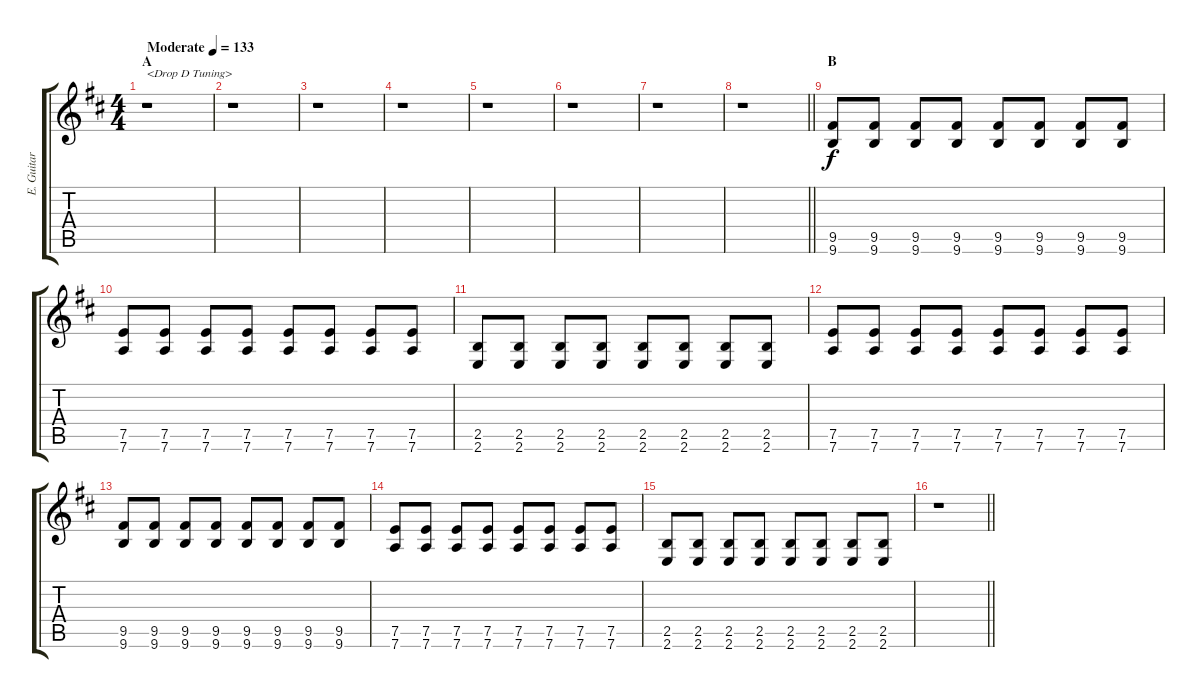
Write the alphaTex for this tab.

\track ("E. Guitar II" "E. Guitar ") {instrument overdrivenguitar}
\staff {score tabs}
\tuning (E4 B3 G3 D3 A2 D2) {hide}
\ts (4 4)
\section ("" "A")
\tempo (133 "Moderate")
\clef g2
\ks d
r.1{txt "<Drop D Tuning>" dy f instrument overdrivenguitar} |
r.1 |
r.1 |
r.1 |
r.1 |
r.1 |
r.1 |
\barLineRight lightlight
r.1 |
\section ("" "B")
(9.5 9.6).8 (9.5 9.6).8 (9.5 9.6).8 (9.5 9.6).8 (9.5 9.6).8 (9.5 9.6).8 (9.5 9.6).8 (9.5 9.6).8 |
(7.5 7.6).8 (7.5 7.6).8 (7.5 7.6).8 (7.5 7.6).8 (7.5 7.6).8 (7.5 7.6).8 (7.5 7.6).8 (7.5 7.6).8 |
(2.5 2.6).8 (2.5 2.6).8 (2.5 2.6).8 (2.5 2.6).8 (2.5 2.6).8 (2.5 2.6).8 (2.5 2.6).8 (2.5 2.6).8 |
(7.5 7.6).8 (7.5 7.6).8 (7.5 7.6).8 (7.5 7.6).8 (7.5 7.6).8 (7.5 7.6).8 (7.5 7.6).8 (7.5 7.6).8 |
(9.5 9.6).8 (9.5 9.6).8 (9.5 9.6).8 (9.5 9.6).8 (9.5 9.6).8 (9.5 9.6).8 (9.5 9.6).8 (9.5 9.6).8 |
(7.5 7.6).8 (7.5 7.6).8 (7.5 7.6).8 (7.5 7.6).8 (7.5 7.6).8 (7.5 7.6).8 (7.5 7.6).8 (7.5 7.6).8 |
(2.5 2.6).8 (2.5 2.6).8 (2.5 2.6).8 (2.5 2.6).8 (2.5 2.6).8 (2.5 2.6).8 (2.5 2.6).8 (2.5 2.6).8 |
\barLineRight lightlight
r.1
